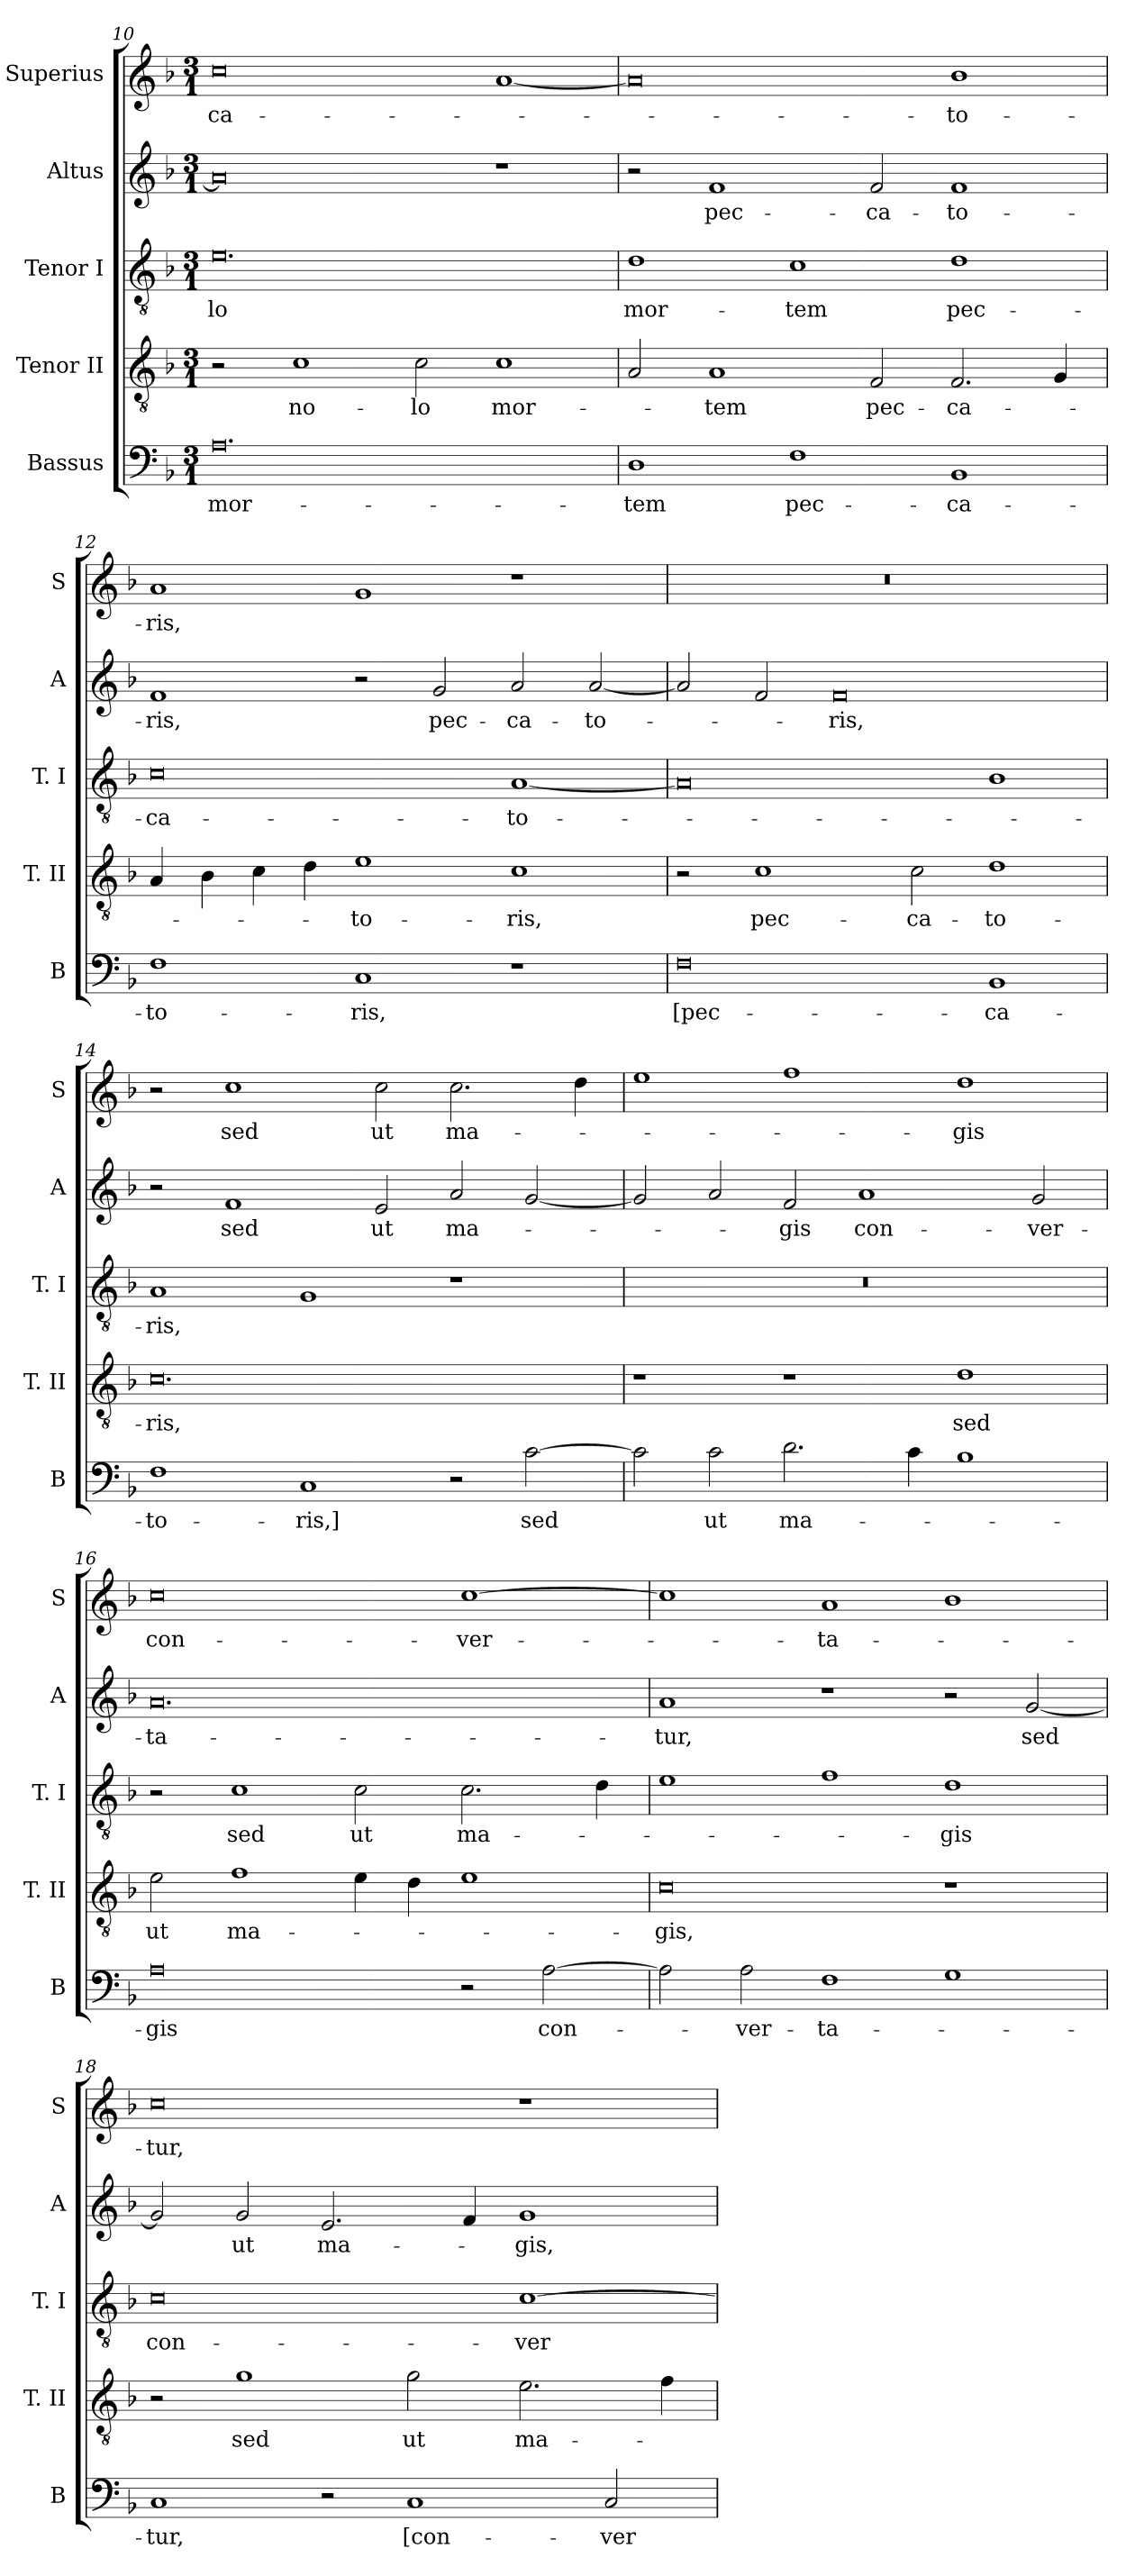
**kern	**text	**kern	**text	**kern	**text	**kern	**text	**kern	**text
*part5	*part5	*part4	*part4	*part3	*part3	*part2	*part2	*part1	*part1
*staff5	*staff5	*staff4	*staff4	*staff3	*staff3	*staff2	*staff2	*staff1	*staff1
*I"Bassus	*	*I"Tenor II	*	*I"Tenor I	*	*I"Altus	*	*I"Superius	*
*I'B	*	*I'T. II	*	*I'T. I	*	*I'A	*	*I'S	*
*clefF4	*	*clefGv2	*	*clefGv2	*	*clefG2	*	*clefG2	*
*k[b-]	*	*k[b-]	*	*k[b-]	*	*k[b-]	*	*k[b-]	*
*F:	*	*F:	*	*F:	*	*F:	*	*F:	*
*M3/1	*	*M3/1	*	*M3/1	*	*M3/1	*	*M3/1	*
=10	=10	=10	=10	=10	=10	=10	=10	=10	=10
0.A	mor-	2r	.	0.e	-lo	0a]	.	0cc	-ca-
.	.	1c	no-	.	.	.	.	.	.
.	.	2c	-lo	.	.	.	.	.	.
.	.	1c	mor-	.	.	1r	.	[1a	.
=11	=11	=11	=11	=11	=11	=11	=11	=11	=11
1D	-tem	2A	.	1d	mor-	2r	.	0a]	.
.	.	1A	-tem	.	.	1f	pec-	.	.
1F	pec-	.	.	1c	-tem	.	.	.	.
.	.	2F	pec-	.	.	2f	-ca-	.	.
1BB-	-ca-	2.F	-ca-	1d	pec-	1f	-to-	1b-	-to-
.	.	4G	.	.	.	.	.	.	.
=12	=12	=12	=12	=12	=12	=12	=12	=12	=12
1F	-to-	4A	.	0c	-ca-	1f	-ris,	1a	-ris,
.	.	4B-	.	.	.	.	.	.	.
.	.	4c	.	.	.	.	.	.	.
.	.	4d	.	.	.	.	.	.	.
1C	-ris,	1e	-to-	.	.	2r	.	1g	.
.	.	.	.	.	.	2g	pec-	.	.
1r	.	1c	-ris,	[1A	-to-	2a	-ca-	1r	.
.	.	.	.	.	.	[2a	-to-	.	.
=13	=13	=13	=13	=13	=13	=13	=13	=13	=13
0F	[pec-	2r	.	0A]	.	2a]	.	0.r	.
.	.	1c	pec-	.	.	2f	.	.	.
.	.	.	.	.	.	0f	-ris,	.	.
.	.	2c	-ca-	.	.	.	.	.	.
1BB-	-ca-	1d	-to-	1B-	.	.	.	.	.
=14	=14	=14	=14	=14	=14	=14	=14	=14	=14
1F	-to-	0.c	-ris,	1A	-ris,	2r	.	2r	.
.	.	.	.	.	.	1f	sed	1cc	sed
1C	-ris,]	.	.	1G	.	.	.	.	.
.	.	.	.	.	.	2e	ut	2cc	ut
2r	.	.	.	1r	.	2a	ma-	2.cc	ma-
[2c	sed	.	.	.	.	[2g	.	.	.
.	.	.	.	.	.	.	.	4dd	.
=15	=15	=15	=15	=15	=15	=15	=15	=15	=15
2c]	.	1r	.	0.r	.	2g]	.	1ee	.
2c	ut	.	.	.	.	2a	.	.	.
2.d	ma-	1r	.	.	.	2f	-gis	1ff	.
.	.	.	.	.	.	1a	con-	.	.
4c	.	.	.	.	.	.	.	.	.
1B-	.	1d	sed	.	.	.	.	1dd	-gis
.	.	.	.	.	.	2g	-ver-	.	.
=16	=16	=16	=16	=16	=16	=16	=16	=16	=16
0A	-gis	2e	ut	2r	.	0.a	-ta-	0cc	con-
.	.	1f	ma-	1c	sed	.	.	.	.
.	.	4e	.	2c	ut	.	.	.	.
.	.	4d	.	.	.	.	.	.	.
2r	.	1e	.	2.c	ma-	.	.	[1cc	-ver-
[2A	con-	.	.	.	.	.	.	.	.
.	.	.	.	4d	.	.	.	.	.
=17	=17	=17	=17	=17	=17	=17	=17	=17	=17
2A]	.	0c	-gis,	1e	.	1a	-tur,	1cc]	.
2A	-ver-	.	.	.	.	.	.	.	.
1F	-ta-	.	.	1f	.	1r	.	1a	-ta-
1G	.	1r	.	1d	-gis	2r	.	1b-	.
.	.	.	.	.	.	[2g	sed	.	.
=18	=18	=18	=18	=18	=18	=18	=18	=18	=18
1C	-tur,	2r	.	0c	con-	2g]	.	0cc	-tur,
.	.	1g	sed	.	.	2g	ut	.	.
2r	.	.	.	.	.	2.e	ma-	.	.
1C	[con-	2g	ut	.	.	.	.	.	.
.	.	.	.	.	.	4f	.	.	.
.	.	2.e	ma-	[1c	-ver-	1g	-gis,	1r	.
2C	-ver-	.	.	.	.	.	.	.	.
.	.	4f	.	.	.	.	.	.	.
=	=	=	=	=	=	=	=	=	=
*-	*-	*-	*-	*-	*-	*-	*-	*-	*-
